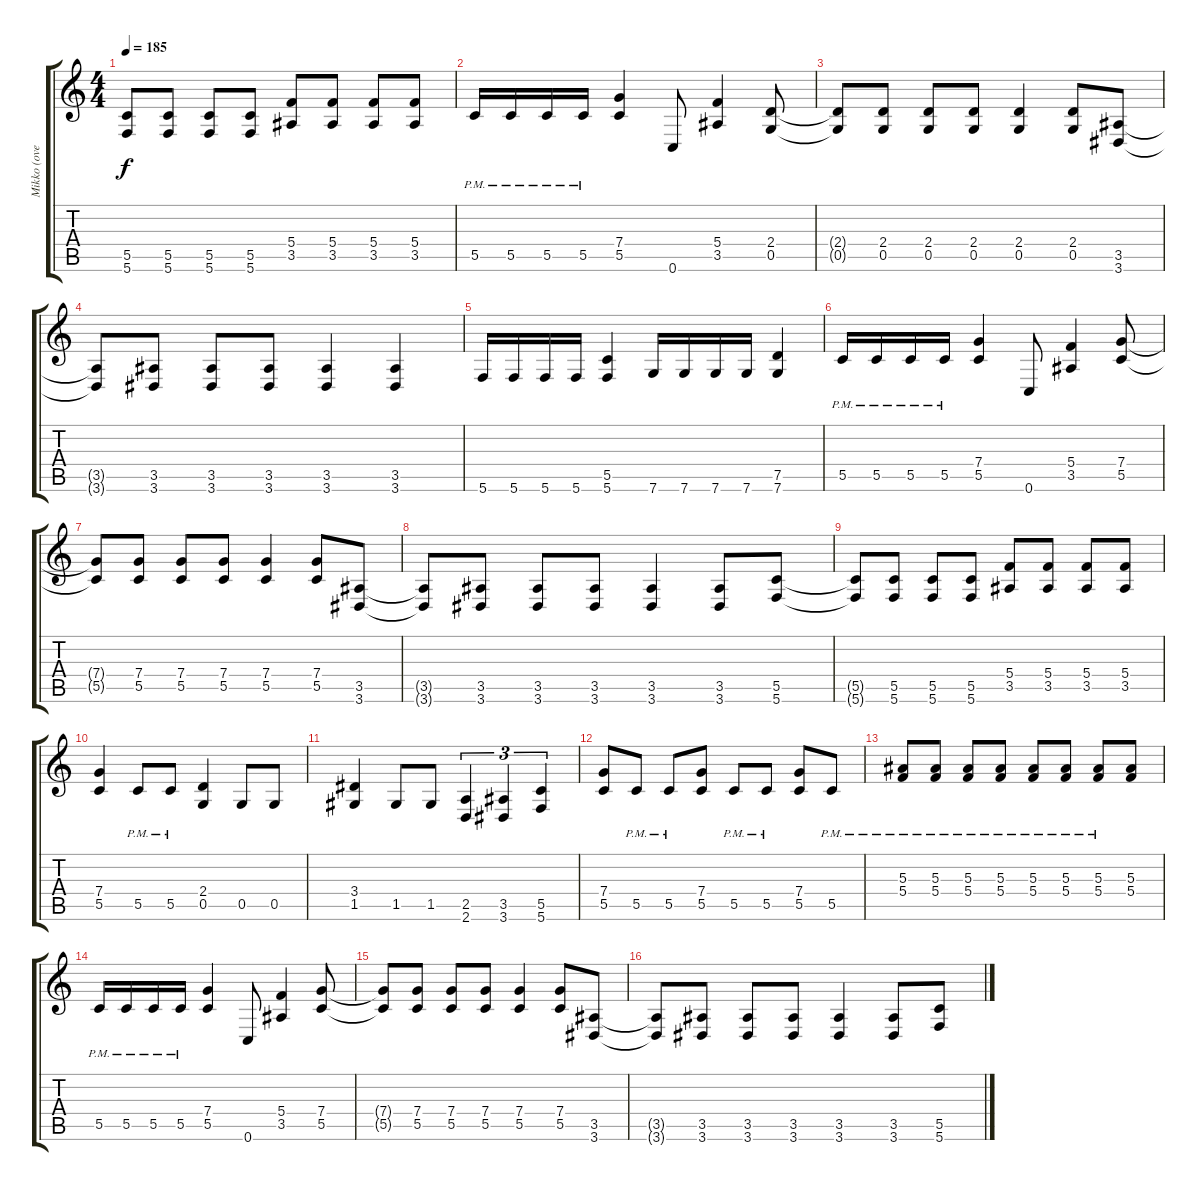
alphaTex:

\track ("Mikko (overdub)" "Mikko (ove") {instrument overdrivenguitar}
\staff {score tabs}
\tuning (D4 A3 F3 C3 G2 C2) {hide}
\ts (4 4)
\tempo 185
\clef g2
\ks c
(5.5{t} 5.6{t}).8{dy f} (5.5 5.6).8 (5.5 5.6).8 (5.5 5.6).8 (5.4 3.5).8 (5.4 3.5).8 (5.4 3.5).8 (5.4 3.5).8 |
5.5{pm}.16 5.5{pm}.16 5.5{pm}.16 5.5{pm}.16 (7.4 5.5).4 0.6.8 (5.4 3.5).4 (2.4 0.5).8 |
(2.4{t} 0.5{t}).8 (2.4 0.5).8 (2.4 0.5).8 (2.4 0.5).8 (2.4 0.5).4 (2.4 0.5).8 (3.5 3.6).8 |
(3.5{t} 3.6{t}).8 (3.5 3.6).8 (3.5 3.6).8 (3.5 3.6).8 (3.5 3.6).4 (3.5 3.6).4 |
5.6.16 5.6.16 5.6.16 5.6.16 (5.5 5.6).4 7.6.16 7.6.16 7.6.16 7.6.16 (7.5 7.6).4 |
5.5{pm}.16 5.5{pm}.16 5.5{pm}.16 5.5{pm}.16 (7.4 5.5).4 0.6.8 (5.4 3.5).4 (7.4 5.5).8 |
(7.4{t} 5.5{t}).8 (7.4 5.5).8 (7.4 5.5).8 (7.4 5.5).8 (7.4 5.5).4 (7.4 5.5).8 (3.5 3.6).8 |
(3.5{t} 3.6{t}).8 (3.5 3.6).8 (3.5 3.6).8 (3.5 3.6).8 (3.5 3.6).4 (3.5 3.6).8 (5.5 5.6).8 |
(5.5{t} 5.6{t}).8 (5.5 5.6).8 (5.5 5.6).8 (5.5 5.6).8 (5.4 3.5).8 (5.4 3.5).8 (5.4 3.5).8 (5.4 3.5).8 |
(7.4 5.5).4 5.5{pm}.8 5.5{pm}.8 (2.4 0.5).4 0.5.8 0.5.8 |
(3.4 1.5).4 1.5.8 1.5.8 (2.5 2.6).4{tu (3 2)} (3.5 3.6).4{tu (3 2)} (5.5 5.6).4{tu (3 2)} |
(7.4 5.5).8 5.5{pm}.8 5.5{pm}.8 (7.4 5.5).8 5.5{pm}.8 5.5{pm}.8 (7.4 5.5).8 5.5{pm}.8 |
(5.3{pm} 5.4{pm}).8{volume 8} (5.3{pm} 5.4{pm}).8{volume 14} (5.3{pm} 5.4{pm}).8 (5.3{pm} 5.4{pm}).8 (5.3{pm} 5.4{pm}).8 (5.3{pm} 5.4{pm}).8 (5.3{pm} 5.4{pm}).8 (5.3 5.4).8 |
5.5{pm}.16 5.5{pm}.16 5.5{pm}.16 5.5{pm}.16 (7.4 5.5).4 0.6.8 (5.4 3.5).4 (7.4 5.5).8 |
(7.4{t} 5.5{t}).8 (7.4 5.5).8 (7.4 5.5).8 (7.4 5.5).8 (7.4 5.5).4 (7.4 5.5).8 (3.5 3.6).8 |
(3.5{t} 3.6{t}).8 (3.5 3.6).8 (3.5 3.6).8 (3.5 3.6).8 (3.5 3.6).4 (3.5 3.6).8 (5.5 5.6).8
